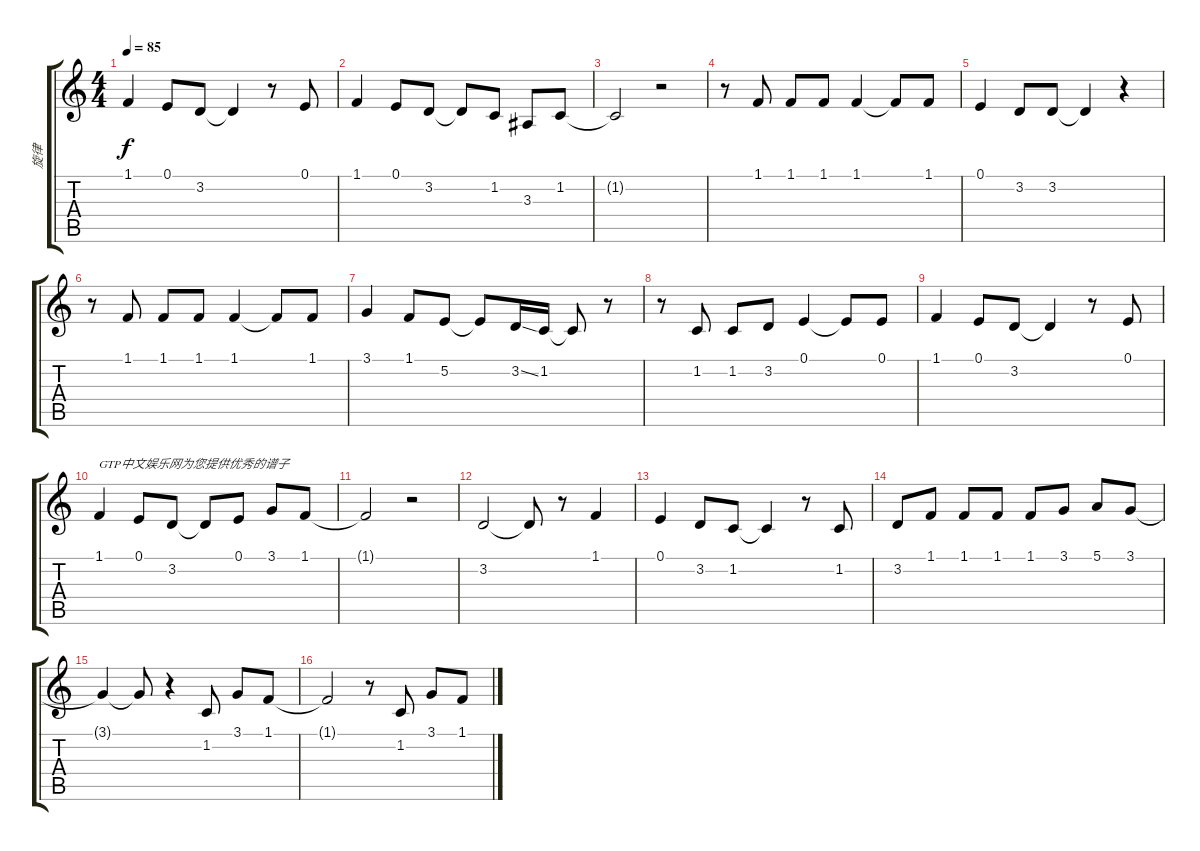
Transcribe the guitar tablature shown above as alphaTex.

\track ("旋律" "旋律") {instrument flute}
\staff {score tabs}
\tuning (E4 B3 G3 D3 A2 E2) {hide}
\ts (4 4)
\tempo 85
\clef g2
\ks c
1.1.4{dy f} 0.1.8 3.2.8 3.2{t}.4 r.8 0.1.8 |
1.1.4 0.1.8 3.2.8 3.2{t}.8 1.2.8 3.3.8 1.2.8 |
1.2{t}.2 r.2 |
r.8 1.1.8 1.1.8 1.1.8 1.1.4 1.1{t}.8 1.1.8 |
0.1.4 3.2.8 3.2.8 3.2{t}.4 r.4 |
r.8 1.1.8 1.1.8 1.1.8 1.1.4 1.1{t}.8 1.1.8 |
3.1.4 1.1.8 5.2.8 5.2{t}.8 3.2{ss}.16 1.2.16 1.2{t}.8 r.8 |
r.8 1.2.8 1.2.8 3.2.8 0.1.4 0.1{t}.8 0.1.8 |
1.1.4 0.1.8 3.2.8 3.2{t}.4 r.8 0.1.8 |
1.1.4{txt "GTP中文娱乐网为您提供优秀的谱子"} 0.1.8 3.2.8 3.2{t}.8 0.1.8 3.1.8 1.1.8 |
1.1{t}.2 r.2 |
3.2.2 3.2{t}.8 r.8 1.1.4 |
0.1.4 3.2.8 1.2.8 1.2{t}.4 r.8 1.2.8 |
3.2.8 1.1.8 1.1.8 1.1.8 1.1.8 3.1.8 5.1.8 3.1.8 |
3.1{t}.4 3.1{t}.8 r.4 1.2.8 3.1.8 1.1.8 |
1.1{t}.2 r.8 1.2.8 3.1.8 1.1.8
